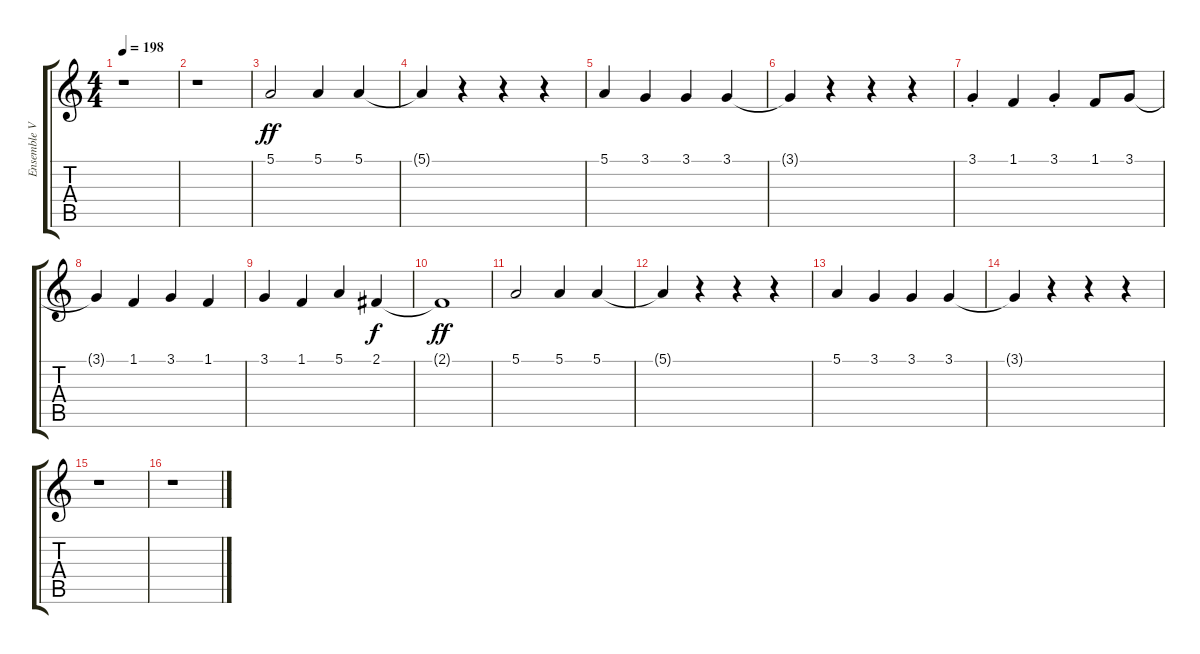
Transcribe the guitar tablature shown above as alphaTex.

\track ("Ensemble Vocal" "Ensemble V") {instrument stringensemble1}
\staff {score tabs}
\tuning (E4 B3 G3 D3 A2 E2) {hide}
\ts (4 4)
\tempo 198
\clef g2
\ks c
r.1{dy ff} |
r.1 |
5.1.2 5.1.4 5.1.4 |
5.1{t}.4 r.4 r.4 r.4 |
5.1.4 3.1.4 3.1.4 3.1.4 |
3.1{t}.4 r.4 r.4 r.4 |
3.1{st}.4 1.1.4 3.1{st}.4 1.1.8 3.1.8 |
3.1{t}.4 1.1.4 3.1.4 1.1.4 |
3.1.4 1.1.4 5.1.4 2.1.4{dy f} |
2.1{t}.1{dy ff} |
5.1.2 5.1.4 5.1.4 |
5.1{t}.4 r.4 r.4 r.4 |
5.1.4 3.1.4 3.1.4 3.1.4 |
3.1{t}.4 r.4 r.4 r.4 |
r.1 |
r.1
